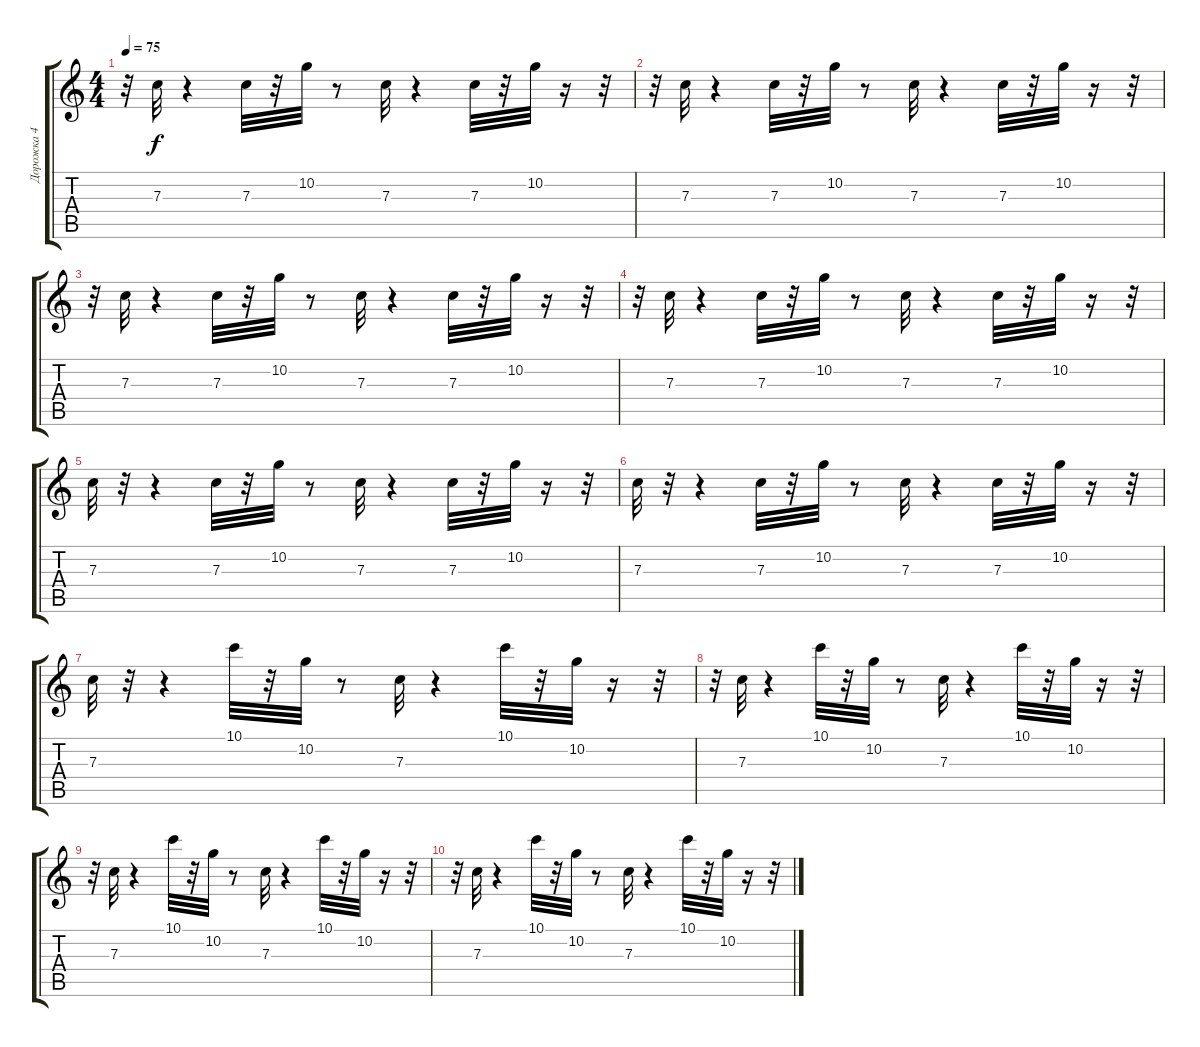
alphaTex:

\track ("Дорожка 4" "Дорожка 4") {instrument distortionguitar}
\staff {score tabs}
\tuning (D4 A3 F3 C3 G2 C2) {hide}
\ts (4 4)
\tempo 75
\clef g2
\ks c
r.32{dy f} 7.3.32 r.4 7.3.32 r.32 10.2.32 r.8 7.3.32 r.4 7.3.32 r.32 10.2.32 r.16 r.32 |
r.32 7.3.32 r.4 7.3.32 r.32 10.2.32 r.8 7.3.32 r.4 7.3.32 r.32 10.2.32 r.16 r.32 |
r.32 7.3.32 r.4 7.3.32 r.32 10.2.32 r.8 7.3.32 r.4 7.3.32 r.32 10.2.32 r.16 r.32 |
r.32 7.3.32 r.4 7.3.32 r.32 10.2.32 r.8 7.3.32 r.4 7.3.32 r.32 10.2.32 r.16 r.32 |
7.3.32 r.32 r.4 7.3.32 r.32 10.2.32 r.8 7.3.32 r.4 7.3.32 r.32 10.2.32 r.16 r.32 |
7.3.32 r.32 r.4 7.3.32 r.32 10.2.32 r.8 7.3.32 r.4 7.3.32 r.32 10.2.32 r.16 r.32 |
7.3.32 r.32 r.4 10.1.32 r.32 10.2.32 r.8 7.3.32 r.4 10.1.32 r.32 10.2.32 r.16 r.32 |
r.32 7.3.32 r.4 10.1.32 r.32 10.2.32 r.8 7.3.32 r.4 10.1.32 r.32 10.2.32 r.16 r.32 |
r.32 7.3.32 r.4 10.1.32 r.32 10.2.32 r.8 7.3.32 r.4 10.1.32 r.32 10.2.32 r.16 r.32 |
r.32 7.3.32 r.4 10.1.32 r.32 10.2.32 r.8 7.3.32 r.4 10.1.32 r.32 10.2.32 r.16 r.32
